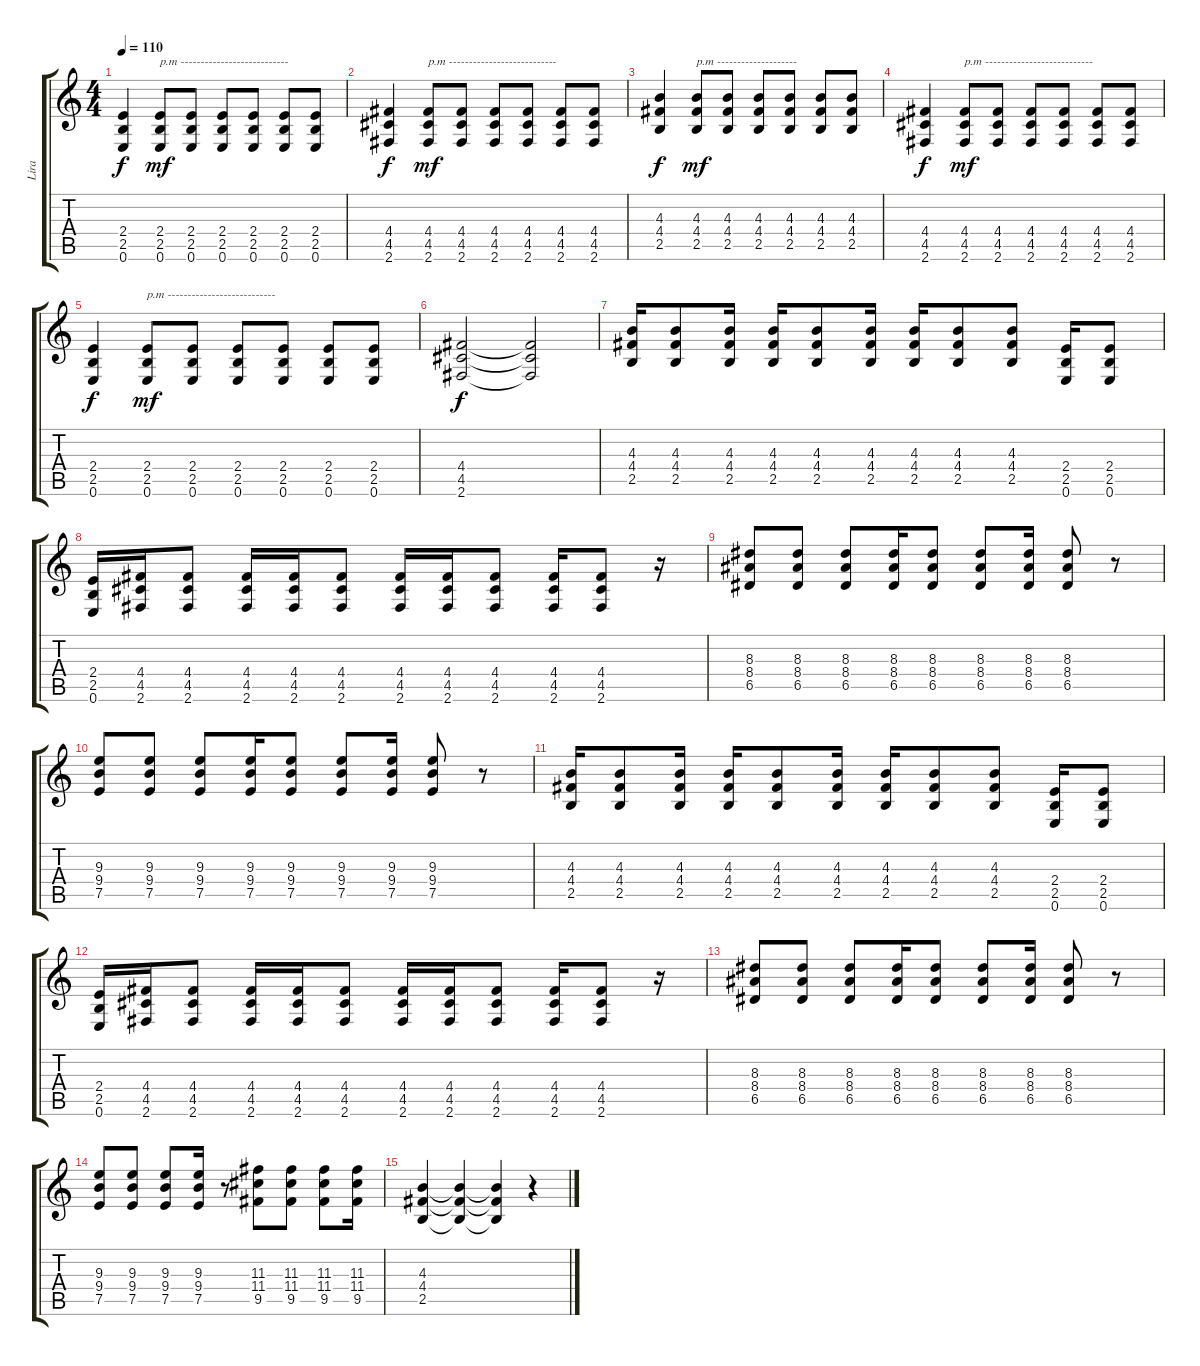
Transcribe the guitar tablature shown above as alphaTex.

\track ("Lira" "Lira") {instrument overdrivenguitar}
\staff {score tabs}
\tuning (E4 B3 G3 D3 A2 E2) {hide}
\ts (4 4)
\tempo 110
\clef g2
\ks c
(2.4 2.5 0.6).4{dy f} (2.4 2.5 0.6).8{txt "p.m ---------------------------" dy mf} (2.4 2.5 0.6).8 (2.4 2.5 0.6).8 (2.4 2.5 0.6).8 (2.4 2.5 0.6).8 (2.4 2.5 0.6).8 |
(4.4 4.5 2.6).4{dy f} (4.4 4.5 2.6).8{txt "p.m ---------------------------" dy mf} (4.4 4.5 2.6).8 (4.4 4.5 2.6).8 (4.4 4.5 2.6).8 (4.4 4.5 2.6).8 (4.4 4.5 2.6).8 |
(4.3 4.4 2.5).4{dy f} (4.3 4.4 2.5).8{txt "p.m --------------------" dy mf} (4.3 4.4 2.5).8 (4.3 4.4 2.5).8 (4.3 4.4 2.5).8 (4.3 4.4 2.5).8 (4.3 4.4 2.5).8 |
(4.4 4.5 2.6).4{dy f} (4.4 4.5 2.6).8{txt "p.m ---------------------------" dy mf} (4.4 4.5 2.6).8 (4.4 4.5 2.6).8 (4.4 4.5 2.6).8 (4.4 4.5 2.6).8 (4.4 4.5 2.6).8 |
(2.4 2.5 0.6).4{dy f} (2.4 2.5 0.6).8{txt "p.m ---------------------------" dy mf} (2.4 2.5 0.6).8 (2.4 2.5 0.6).8 (2.4 2.5 0.6).8 (2.4 2.5 0.6).8 (2.4 2.5 0.6).8 |
(4.4 4.5 2.6).2{dy f} (4.4{t} 4.5{t} 2.6{t}).2 |
(4.3 4.4 2.5).16 (4.3 4.4 2.5).8 (4.3 4.4 2.5).16 (4.3 4.4 2.5).16 (4.3 4.4 2.5).8 (4.3 4.4 2.5).16 (4.3 4.4 2.5).16 (4.3 4.4 2.5).8 (4.3 4.4 2.5).8 (2.4 2.5 0.6).16 (2.4 2.5 0.6).8 |
(2.4 2.5 0.6).16 (4.4 4.5 2.6).16 (4.4 4.5 2.6).8 (4.4 4.5 2.6).16 (4.4 4.5 2.6).16 (4.4 4.5 2.6).8 (4.4 4.5 2.6).16 (4.4 4.5 2.6).16 (4.4 4.5 2.6).8 (4.4 4.5 2.6).16 (4.4 4.5 2.6).8 r.16 |
(8.3 8.4 6.5).8 (8.3 8.4 6.5).8 (8.3 8.4 6.5).8 (8.3 8.4 6.5).16 (8.3 8.4 6.5).8 (8.3 8.4 6.5).8 (8.3 8.4 6.5).16 (8.3 8.4 6.5).8 r.8 |
(9.3 9.4 7.5).8 (9.3 9.4 7.5).8 (9.3 9.4 7.5).8 (9.3 9.4 7.5).16 (9.3 9.4 7.5).8 (9.3 9.4 7.5).8 (9.3 9.4 7.5).16 (9.3 9.4 7.5).8 r.8 |
(4.3 4.4 2.5).16 (4.3 4.4 2.5).8 (4.3 4.4 2.5).16 (4.3 4.4 2.5).16 (4.3 4.4 2.5).8 (4.3 4.4 2.5).16 (4.3 4.4 2.5).16 (4.3 4.4 2.5).8 (4.3 4.4 2.5).8 (2.4 2.5 0.6).16 (2.4 2.5 0.6).8 |
(2.4 2.5 0.6).16 (4.4 4.5 2.6).16 (4.4 4.5 2.6).8 (4.4 4.5 2.6).16 (4.4 4.5 2.6).16 (4.4 4.5 2.6).8 (4.4 4.5 2.6).16 (4.4 4.5 2.6).16 (4.4 4.5 2.6).8 (4.4 4.5 2.6).16 (4.4 4.5 2.6).8 r.16 |
(8.3 8.4 6.5).8 (8.3 8.4 6.5).8 (8.3 8.4 6.5).8 (8.3 8.4 6.5).16 (8.3 8.4 6.5).8 (8.3 8.4 6.5).8 (8.3 8.4 6.5).16 (8.3 8.4 6.5).8 r.8 |
(9.3 9.4 7.5).8 (9.3 9.4 7.5).8 (9.3 9.4 7.5).8 (9.3 9.4 7.5).16 r.8 (11.3 11.4 9.5).8 (11.3 11.4 9.5).8 (11.3 11.4 9.5).8 (11.3 11.4 9.5).16 |
(4.3 4.4 2.5).4 (4.3{t} 4.4{t} 2.5{t}).4 (4.3{t} 4.4{t} 2.5{t}).4 r.4
